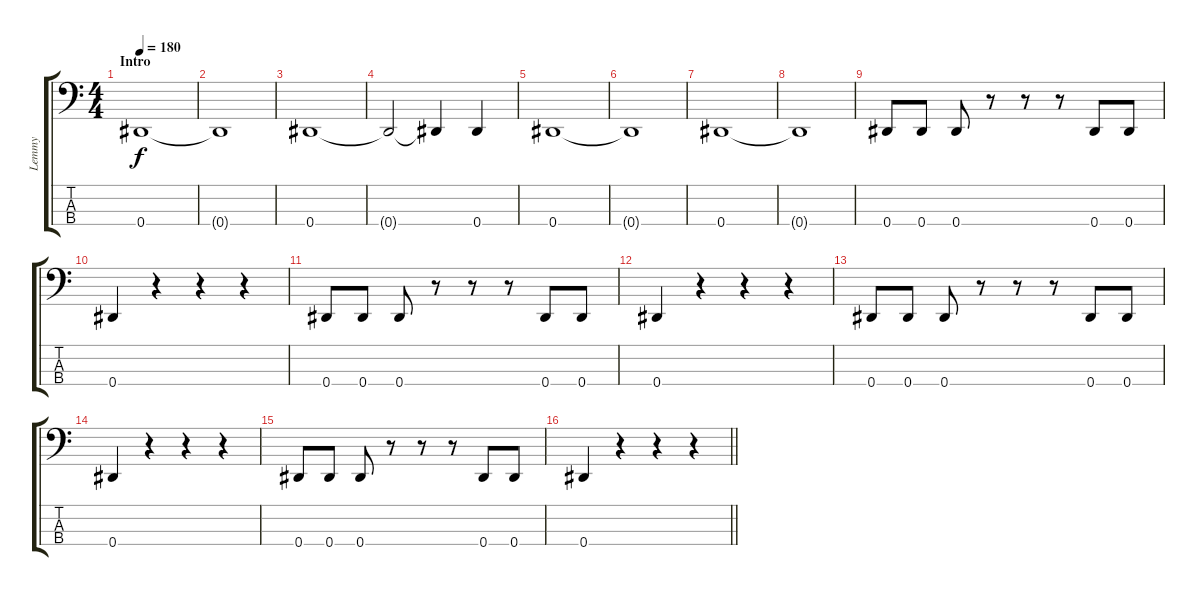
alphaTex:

\track ("Lemmy" "Lemmy") {instrument overdrivenguitar}
\staff {score tabs}
\tuning (Gb2 Db2 Ab1 Eb1) {hide}
\ts (4 4)
\section ("" "Intro")
\tempo 180
\clef f4
\ks c
0.4.1{dy f instrument overdrivenguitar} |
0.4{t}.1 |
0.4.1 |
0.4{t}.2 0.4{t}.4 0.4.4 |
0.4.1 |
0.4{t}.1 |
0.4.1 |
0.4{t}.1 |
0.4.8 0.4.8 0.4.8 r.8 r.8 r.8 0.4.8 0.4.8 |
0.4.4 r.4 r.4 r.4 |
0.4.8 0.4.8 0.4.8 r.8 r.8 r.8 0.4.8 0.4.8 |
0.4.4 r.4 r.4 r.4 |
0.4.8 0.4.8 0.4.8 r.8 r.8 r.8 0.4.8 0.4.8 |
0.4.4 r.4 r.4 r.4 |
0.4.8 0.4.8 0.4.8 r.8 r.8 r.8 0.4.8 0.4.8 |
\barLineRight lightlight
0.4.4 r.4 r.4 r.4
